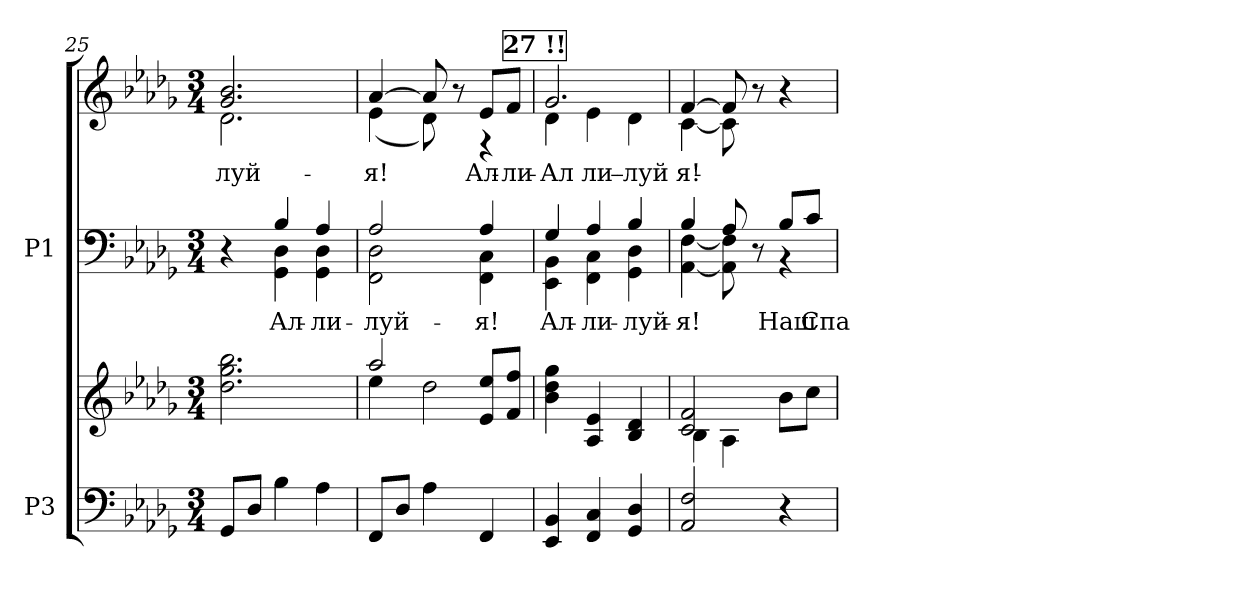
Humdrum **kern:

**kern	**kern	**kern	**text	**kern	**text
*part2	*part2	*part1	*part1	*part1	*part1
*staff4	*staff3	*staff2	*staff2	*staff1	*staff1
*I"P3	*	*I"P1	*	*	*
*clefF4	*clefG2	*clefF4	*	*clefG2	*
*k[b-e-a-d-g-]	*k[b-e-a-d-g-]	*k[b-e-a-d-g-]	*	*k[b-e-a-d-g-]	*
*b-:	*b-:	*b-:	*	*b-:	*
*M3/4	*M3/4	*M3/4	*	*M3/4	*
=25	=25	=25	=25	=25	=25
*	*	*^	*	*	*
!	!	!	!	!	!	!LO:LY:b:color=#000000
*	*	*	*	*	*^	*
8GG-i/L	2.dd-i\ 2.gg-i 2.bb-i	4r	4ryy	.	2.g-i/ 2.b-i	2.d-i\	-луй-
8D-i/J	.	.	.	.	.	.	.
!	!	!	!	!LO:LY:b:color=#000000	!	!	!
4B-i\	.	4B-i/	4GG-i\ 4D-i	-Ал-	.	.	.
!	!	!	!	!LO:LY:b:color=#000000	!	!	!
4A-i\	.	4A-i/	4GG-i\ 4D-i	-ли-	.	.	.
=26	=26	=26	=26	=26	=26	=26	=26
*	*^	*	*	*	*	*	*
!	!	!	!	!	!LO:LY:b:color=#000000	!	!	!
!	!	!	!	!	!	!	!	!LO:LY:b:color=#000000
8FFi/L	2aa-i/	4ee-i\	2A-i/	2FFi\ 2D-i	-луй-	[>4a-i/	(4e-i\	-я!
8D-i/J	.	.	.	.	.	.	.	.
4A-i\	.	2dd-i\	.	.	.	8a-i/]	8d-i\)	.
.	.	.	.	.	.	8r	8ryy	.
!	!	!	!	!	!LO:LY:b:color=#000000	!	!	!
!	!	!	!	!	!	!	!	!LO:LY:a:color=#000000
4FFi/	8e-i/ 8ee-iL	.	4A-i/	4FFi\ 4Ci	-я!	8e-i/L	4r	Ал-
!	!	!	!	!	!	!	!	!LO:LY:a:color=#000000
.	8fi/ 8ffiJ	.	.	.	.	8fi/J	.	-ли-
*	*v	*v	*	*	*	*	*	*
!!LO:REH:place=s1:color=#000000:enc=box:fs=14.1732:t=27	!!
=27	=27	=27	=27	=27	=27	=27	=27
!	!	!	!	!LO:LY:b:color=#000000	!	!	!
!	!	!	!	!	!	!	!LO:LY:a:color=#000000
!	!	!	!	!	!	!	!LO:LY:b:color=#000000
4EE-i/ 4BB-i	4b-i\ 4dd-i 4gg-i	4G-i/	4EE-i\ 4BB-i	Ал-	2.g-i/	4d-i\	Ал-
!	!	!	!	!LO:LY:b:color=#000000	!	!	!
!	!	!	!	!	!	!	!LO:LY:b:color=#000000
4FFi/ 4Ci	4A-i/ 4e-i	4A-i/	4FFi\ 4Ci	-ли-	.	4e-i\	-ли-
!	!	!	!	!LO:LY:b:color=#000000	!	!	!
!	!	!	!	!	!	!	!LO:LY:b:color=#000000
4GG-i/ 4D-i	4B-i/ 4d-i	4B-i/	4GG-i\ 4D-i	-луй-	.	4d-i\	-луй-
=28	=28	=28	=28	=28	=28	=28	=28
*	*^	*	*	*	*	*	*
!	!	!	!	!	!LO:LY:b:color=#000000	!	!	!
!	!	!	!	!	!	!	!	!LO:LY:a:color=#000000
!	!	!	!	!	!	!	!	!LO:LY:b:color=#000000
2AA-i/ 2Fi	2ci/ 2fi	4B-i\	4B-i/	[<4AA-i\ [<4Fi	-я!	[>4fi/	[<4ci\	-я!
.	.	4A-i\	8A-i/	8AA-i\] 8Fi]	.	8fi/]	8ci\]	.
.	.	.	8r	8ryy	.	8r	4.ryy	.
!	!	!	!	!	!LO:LY:a:color=#000000	!	!	!
4r	8b-i\L	4ryy	8B-i/L	4r	Наш	4r	.	.
!	!	!	!	!	!LO:LY:a:color=#000000	!	!	!
.	8cci\J	.	8ci/J	.	Спа-	.	.	.
*	*v	*v	*	*	*	*	*	*
*	*	*v	*v	*	*	*	*
*	*	*	*	*v	*v	*
=	=	=	=	=	=
*-	*-	*-	*-	*-	*-
